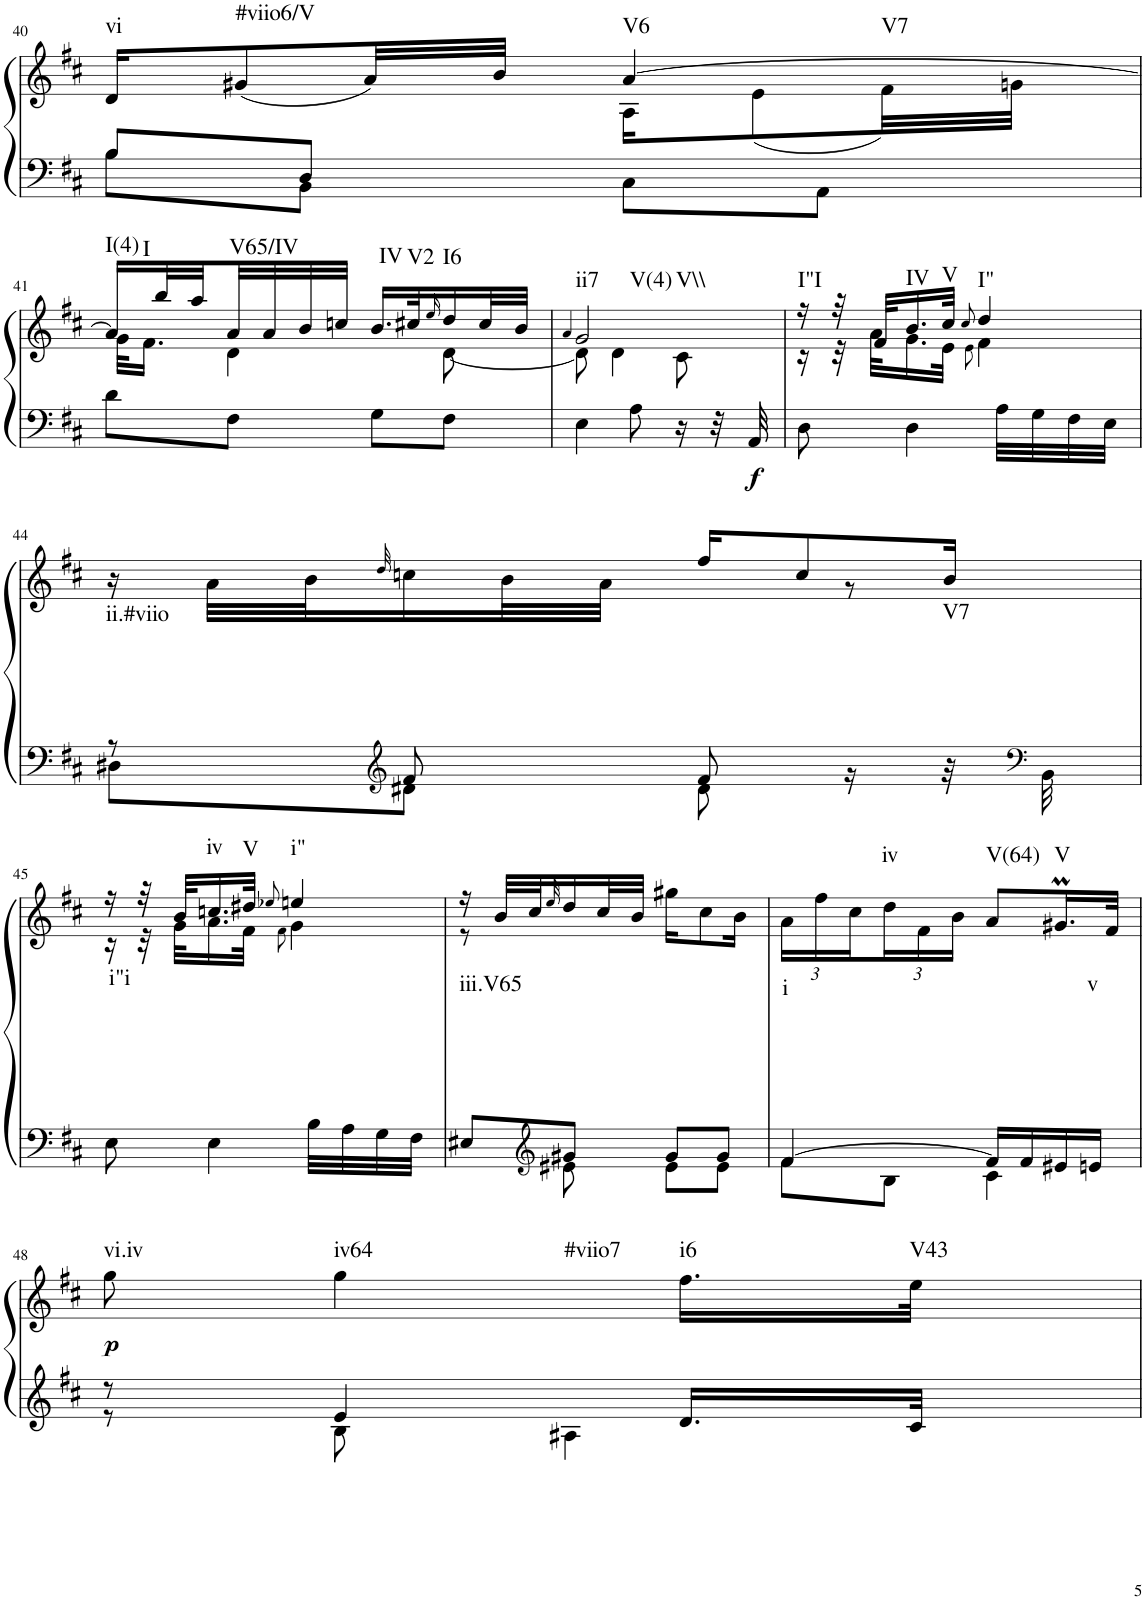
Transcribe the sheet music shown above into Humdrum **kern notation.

**kern	**kern	**dynam	**harte
*part1	*part1	*part1	*part1
*staff2	*staff1	*staff1/2	*
*I"Klavier links	*	*	*
!!LO:PB:g=z
*clefF4	*clefG2	*	*
*k[f#c#]	*k[f#c#]	*	*
*M2/4	*M2/4	*	*
=40	=40	=40	=40
*^	*^	*	*
!	!	!	!	!	!LO:H:kt=vi
8B/L	8B\L	16d/KL	4ryy	.	N
!	!	!	!	!	!LO:H:kt=#viio6/V
.	.	(8g#X/	.	.	N
8D/J	8BB\J	.	.	.	.
.	.	32a/LL)	.	.	.
.	.	32b/JJJ	.	.	.
!	!	!	!	!	!LO:H:n=1:kt=V6
!	!	!	!	!	!LO:H:n=2:kt=V7
4ryy	8C#\L	[4a/	16A\KL	.	N N
.	.	.	(8e\	.	.
.	8AA\J	.	.	.	.
.	.	.	32f#\LL)	.	.
.	.	.	32gn\JJJ	.	.
*v	*v	*	*	*	*
!!LO:LB:g=z	!!
=41	=41	=41	=41	=41
!	!	!	!	!LO:H:n=1:kt=I(4)
!	!	!	!	!LO:H:n=2:kt=I
8d\L	16a/LL]	32g\KLL	.	N N
.	.	16.f#\JJ	.	.
.	32bb/L	.	.	.
.	32aa/	.	.	.
!	!	!	!	!LO:H:kt=V65/IV
8F#\J	32a/	4d\	.	N
.	32a/	.	.	.
.	32b/	.	.	.
.	32ccn/JJJ	.	.	.
!	!	!	!	!LO:H:kt=IV
8G\L	16.b/LL	.	.	N
!	!	!	!	!LO:H:kt=V2
.	32cc#X/K	.	.	N
.	16qee/	.	.	.
!	!	!	!	!LO:H:kt=I6
8F#\J	16dd/	[8d\	.	N
.	32cc#/L	.	.	.
.	32b/JJJ	.	.	.
=42	=42	=42	=42	=42
.	4qa/	.	.	.
!	!	!	!	!LO:H:n=1:kt=ii7
!	!	!	!	!LO:H:n=2:kt=V(4)
!	!	!	!	!LO:H:n=3:kt=V\\
4E\	2g/	8d\]	.	N N N
.	.	4d\	.	.
8A\	.	.	.	.
16r	.	8c#\	.	.
32r	.	.	.	.
!	!	!	!LO:DY:b=2	!
32AA/	.	.	f	.
=43	=43	=43	=43	=43
!	!	!	!	!LO:H:kt=I"I
8D\	16r	16r	.	N
.	32r	32r	.	.
.	32f#/KLL	32a\KLL	.	.
!	!	!	!	!LO:H:kt=IV
4D\	16.b/	16.g\	.	N
!	!	!	!	!LO:H:kt=V
.	32cc#/JJk	32e\JJk	.	N
.	8qcc#/	8qe\	.	.
!	!	!	!	!LO:H:kt=I"
.	4dd/	4f#\	.	N
32A\LLL	.	.	.	.
32G\	.	.	.	.
32F#\	.	.	.	.
32E\JJJ	.	.	.	.
!!LO:LB:g=z	!!
=44	=44	=44	=44	=44
*^	*	*	*	*
!	!	!	!	!	!LO:H:kt=ii.#viio
8r	8D#X\L	16r	4.ryy	.	N
.	.	32a\LLL	.	.	.
.	.	32b\J	.	.	.
*clefG2	*	*	*	*	*
.	.	32qdd/	.	.	.
8f#/	8d#X\J	16ccn\	.	.	.
.	.	32b\L	.	.	.
.	.	32a\JJJ	.	.	.
8f#/	8d#\	16ff#/KL	.	.	.
.	.	8cc/	.	.	.
16ryy	16r	.	8r	.	.
!	!	!	!	!	!LO:H:kt=V7
32ryy	32r	16b/Jk	.	.	N
*clefF4	*	*	*	*	*
32ryy	32BB\	.	.	.	.
*v	*v	*	*	*	*
!!LO:LB:g=z	!!
=45	=45	=45	=45	=45
8E\	16r	16r	.	.
.	32r	32r	.	.
.	32b/KLL	32g\KLL	.	.
!	!	!	!	!LO:H:kt=iv
4E\	16.ccn/	16.a\	.	N
!	!	!	!	!LO:H:kt=V
.	32dd#X/JJk	32f#\JJk	.	N
.	8qee-X/	8qf#\	.	.
!	!	!	!	!LO:H:kt=i"
.	4een/	4g\	.	N
32B\LLL	.	.	.	.
32A\	.	.	.	.
32G\	.	.	.	.
32F#\JJJ	.	.	.	.
=46	=46	=46	=46	=46
*^	*	*	*	*
!	!	!	!	!	!LO:H:kt=iii.V65
8E#X/L	8ryy	16r	8r	.	N
.	.	32b/LLL	.	.	.
.	.	32cc#/J	.	.	.
*clefG2	*	*	*	*	*
.	.	32qee/	.	.	.
8g#X/J	8e#X\	16dd/	4.ryy	.	.
.	.	32cc#/L	.	.	.
.	.	32b/JJJ	.	.	.
8g#/L	8e#\L	16gg#X\KL	.	.	.
.	.	8cc#\	.	.	.
8g#/J	8e#\J	.	.	.	.
.	.	16b\Jk	.	.	.
=47	=47	=47	=47	=47	=47
*	*	*Xbrackettup	*	*	*
!	!	!	!	!	!LO:H:kt=i
[4f#/	8f#\L	24a\LL	4..ryy	.	N
.	.	24ff#\	.	.	.
.	.	24cc#\	.	.	.
!	!	!	!	!	!LO:H:kt=iv
.	8B\J	24dd\	.	.	N
.	.	24f#\	.	.	.
.	.	24b\JJ	.	.	.
!	!	!	!	!	!LO:H:kt=V(64)
16f#/LL]	4c#\	8a/L	.	.	N
16f#/	.	.	.	.	.
!	!	!	!	!	!LO:H:kt=V
16e#X/	.	16.g#Xm/L	.	.	N
!	!	!	!	!	!LO:H:kt=v
16en/JJ	.	.	16ryy	.	N
.	.	32f#/JJk	.	.	.
!!LO:LB:g=z
=48	=48	=48	=48	=48	=48
!	!	!	!	!LO:DY:b	!LO:H:kt=vi.iv
*	*	*v	*v	*	*
8r	8r	8gg\	p	N
!	!	!	!	!LO:H:n=1:kt=iv64
!	!	!	!	!LO:H:n=2:kt=#viio7
4e/	8B\	4gg\	.	N N
.	4A#X\	.	.	.
!	!	!	!	!LO:H:kt=i6
16.d/LL	.	16.ff#\LL	.	N
!	!	!	!	!LO:H:kt=V43
32c#/JJk	.	32ee\JJk	.	N
*v	*v	*	*	*
=	=	=	=
*-	*-	*-	*-
